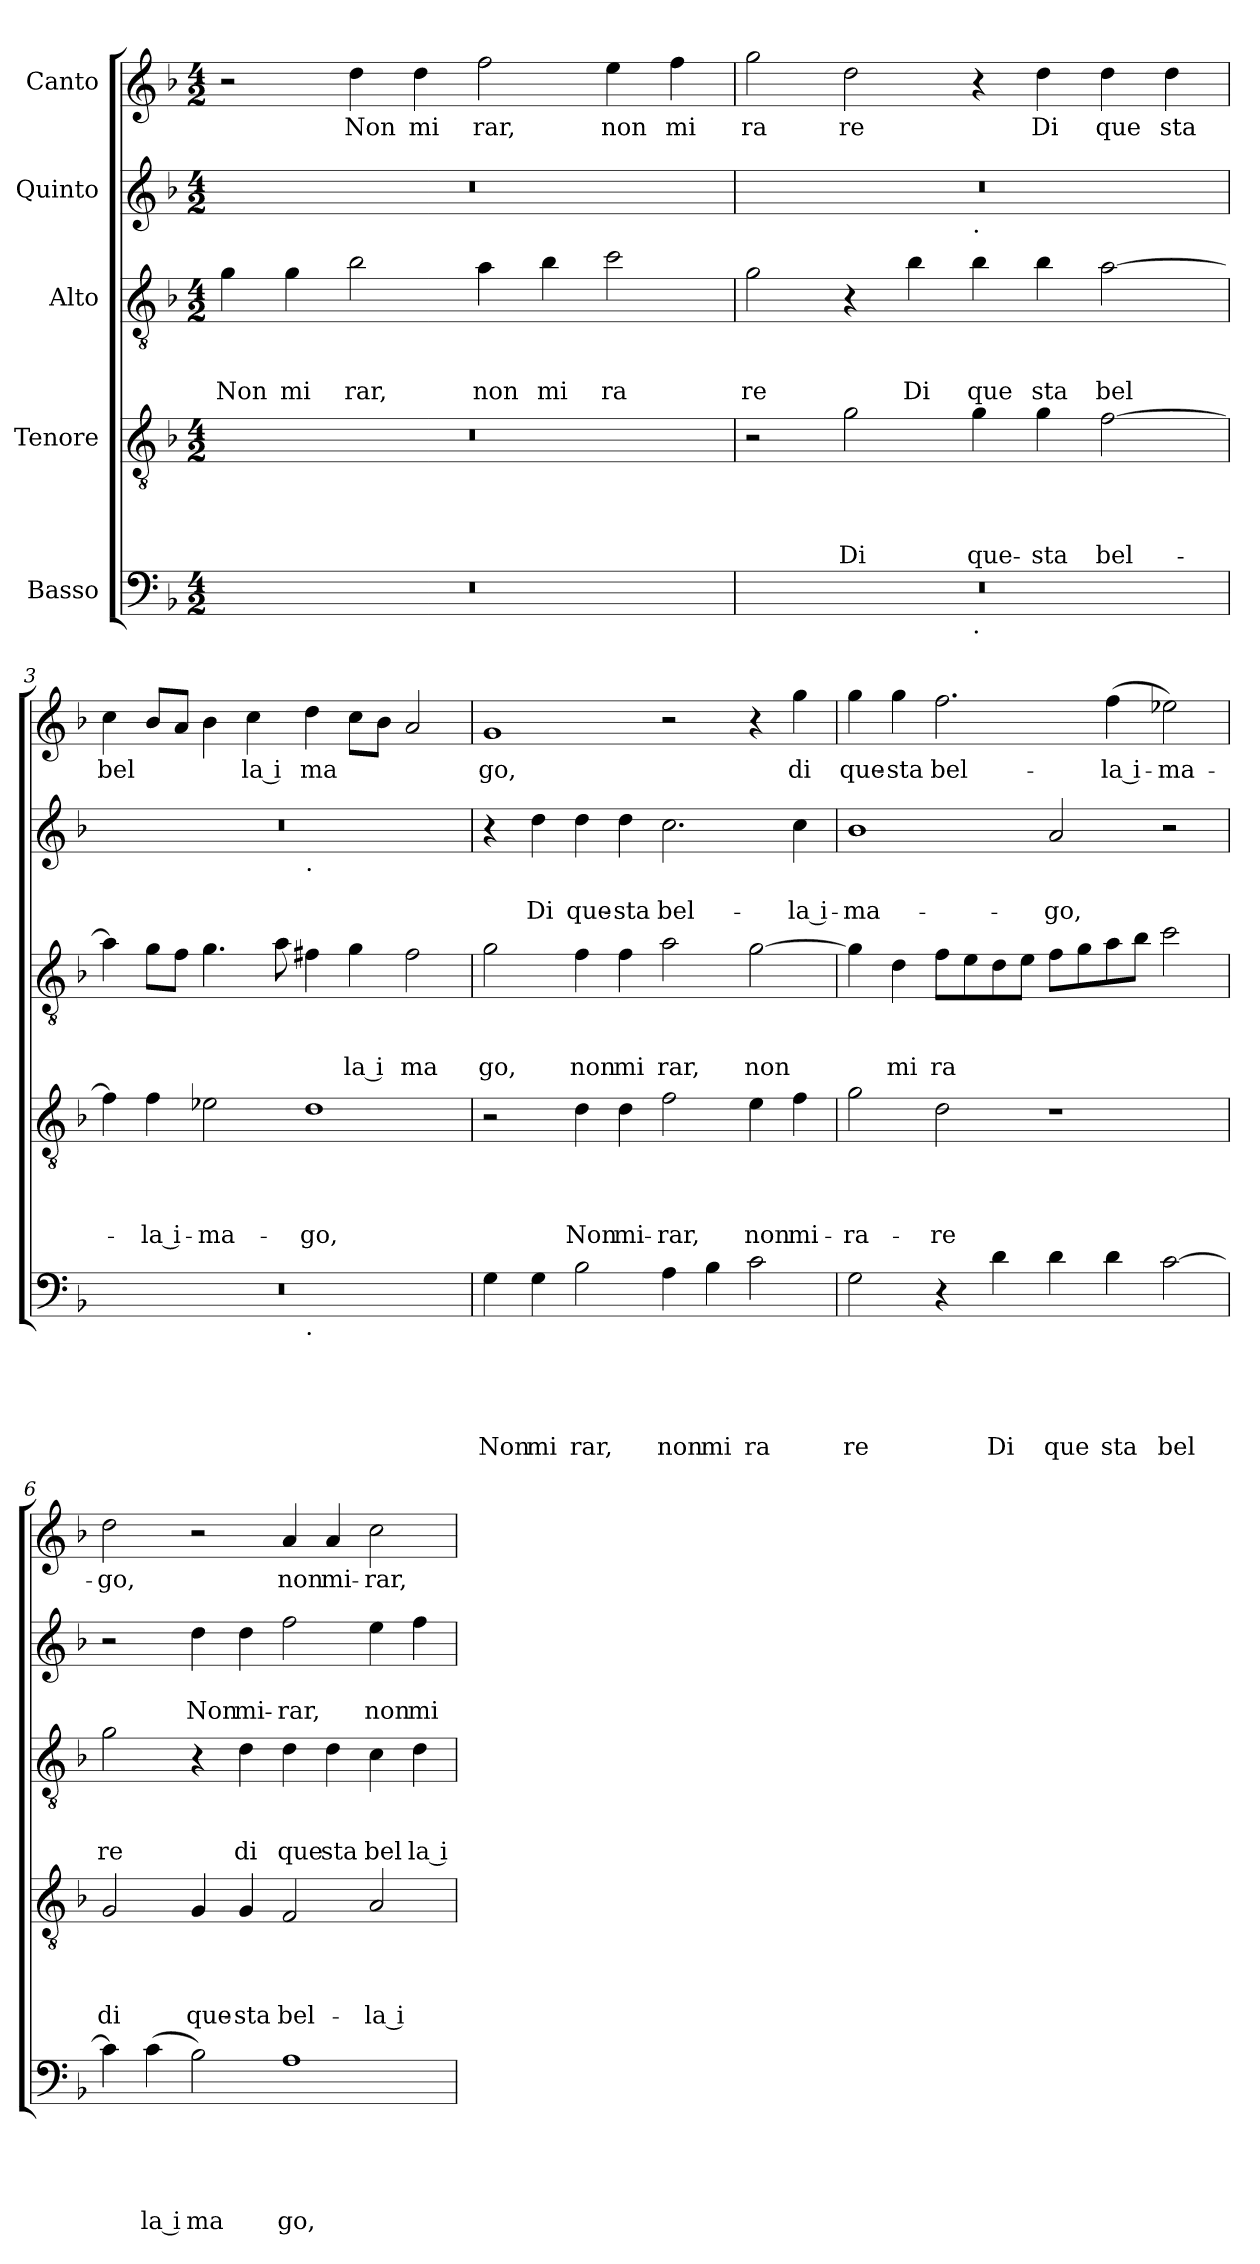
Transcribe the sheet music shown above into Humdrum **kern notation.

**kern	**text	**text	**text	**text	**text	**kern	**text	**text	**text	**text	**kern	**text	**text	**text	**kern	**text	**text	**kern	**text
*part5	*part5	*part5	*part5	*part5	*part5	*part4	*part4	*part4	*part4	*part4	*part3	*part3	*part3	*part3	*part2	*part2	*part2	*part1	*part1
*staff5	*staff5	*staff5	*staff5	*staff5	*staff5	*staff4	*staff4	*staff4	*staff4	*staff4	*staff3	*staff3	*staff3	*staff3	*staff2	*staff2	*staff2	*staff1	*staff1
*I"Basso	*	*	*	*	*	*I"Tenore	*	*	*	*	*I"Alto	*	*	*	*I"Quinto	*	*	*I"Canto	*
*clefF4	*	*	*	*	*	*clefGv2	*	*	*	*	*clefGv2	*	*	*	*clefG2	*	*	*clefG2	*
*k[b-]	*	*	*	*	*	*k[b-]	*	*	*	*	*k[b-]	*	*	*	*k[b-]	*	*	*k[b-]	*
*F:	*	*	*	*	*	*F:	*	*	*	*	*F:	*	*	*	*F:	*	*	*F:	*
*M4/2	*	*	*	*	*	*M4/2	*	*	*	*	*M4/2	*	*	*	*M4/2	*	*	*M4/2	*
=1	=1	=1	=1	=1	=1	=1	=1	=1	=1	=1	=1	=1	=1	=1	=1	=1	=1	=1	=1
!	!	!	!	!	!	!	!	!	!	!	!	!	!	!LO:LY:b	!	!	!	!	!
0r	.	.	.	.	.	0r	.	.	.	.	4g\	.	.	Non	0r	.	.	2r	.
!	!	!	!	!	!	!	!	!	!	!	!	!	!	!LO:LY:b	!	!	!	!	!
.	.	.	.	.	.	.	.	.	.	.	4g\	.	.	mi	.	.	.	.	.
!	!	!	!	!	!	!	!	!	!	!	!	!	!	!LO:LY:b	!	!	!	!	!LO:LY:b
.	.	.	.	.	.	.	.	.	.	.	2b-\	.	.	rar,	.	.	.	4dd\	Non
!	!	!	!	!	!	!	!	!	!	!	!	!	!	!	!	!	!	!	!LO:LY:b
.	.	.	.	.	.	.	.	.	.	.	.	.	.	.	.	.	.	4dd\	mi
!	!	!	!	!	!	!	!	!	!	!	!	!	!	!LO:LY:b	!	!	!	!	!LO:LY:b
.	.	.	.	.	.	.	.	.	.	.	4a\	.	.	non	.	.	.	2ff\	rar,
!	!	!	!	!	!	!	!	!	!	!	!	!	!	!LO:LY:b	!	!	!	!	!
.	.	.	.	.	.	.	.	.	.	.	4b-\	.	.	mi	.	.	.	.	.
!	!	!	!	!	!	!	!	!	!	!	!	!	!	!LO:LY:b	!	!	!	!	!LO:LY:b
.	.	.	.	.	.	.	.	.	.	.	2cc\	.	.	ra	.	.	.	4ee\	non
!	!	!	!	!	!	!	!	!	!	!	!	!	!	!	!	!	!	!	!LO:LY:b
.	.	.	.	.	.	.	.	.	.	.	.	.	.	.	.	.	.	4ff\	mi
=2	=2	=2	=2	=2	=2	=2	=2	=2	=2	=2	=2	=2	=2	=2	=2	=2	=2	=2	=2
!	!	!	!	!	!	!	!	!	!	!	!	!	!	!LO:LY:b	!	!	!	!	!LO:LY:b
*^	*	*	*	*	*	*	*	*	*	*	*	*	*	*	*^	*	*	*	*
0r	1ryy	.	.	.	.	.	2r	.	.	.	.	2g\	.	.	re	0r	1ryy	.	.	2gg\	ra
!	!	!	!	!	!	!	!	!	!	!	!LO:LY:b	!	!	!	!	!	!	!	!	!	!LO:LY:b
.	.	.	.	.	.	.	2g\	.	.	.	Di	4r	.	.	.	.	.	.	.	2dd\	re
!	!	!	!	!	!	!	!	!	!	!	!	!	!	!	!LO:LY:b	!	!	!	!	!	!
.	.	.	.	.	.	.	.	.	.	.	.	4b-\	.	.	Di	.	.	.	.	.	.
!	!	!	!	!	!	!	!	!	!	!	!	!	!	!	!	!	!LO:TX:b:t=.	!	!	!	!
!	!LO:TX:b:t=.	!	!	!	!	!	!	!	!	!	!	!	!	!	!	!	!	!	!	!	!
!	!	!	!	!	!	!	!	!	!	!	!LO:LY:b	!	!	!	!LO:LY:b	!	!	!	!	!	!
.	1ryy	.	.	.	.	.	4g\	.	.	.	que-	4b-\	.	.	que	.	1ryy	.	.	4r	.
!	!	!	!	!	!	!	!	!	!	!	!LO:LY:b	!	!	!	!LO:LY:b	!	!	!	!	!	!LO:LY:b
.	.	.	.	.	.	.	4g\	.	.	.	-sta	4b-\	.	.	sta	.	.	.	.	4dd\	Di
!	!	!	!	!	!	!	!	!	!	!	!LO:LY:b	!	!	!	!LO:LY:b	!	!	!	!	!	!LO:LY:b
.	.	.	.	.	.	.	[>2f\	.	.	.	bel-	[>2a\	.	.	bel	.	.	.	.	4dd\	que
!	!	!	!	!	!	!	!	!	!	!	!	!	!	!	!	!	!	!	!	!	!LO:LY:b
.	.	.	.	.	.	.	.	.	.	.	.	.	.	.	.	.	.	.	.	4dd\	sta
=3	=3	=3	=3	=3	=3	=3	=3	=3	=3	=3	=3	=3	=3	=3	=3	=3	=3	=3	=3	=3	=3
!	!	!	!	!	!	!	!	!	!	!	!	!	!	!	!	!	!	!	!	!	!LO:LY:b
0r	1ryy	.	.	.	.	.	4f\]	.	.	.	.	4a\]	.	.	.	0r	1ryy	.	.	4cc\	bel
!	!	!	!	!	!	!	!	!	!	!	!LO:LY:b:rj	!	!	!	!	!	!	!	!	!	!
.	.	.	.	.	.	.	4f\	.	.	.	-la i-	8g\L	.	.	.	.	.	.	.	8b-/L	.
.	.	.	.	.	.	.	.	.	.	.	.	8f\J	.	.	.	.	.	.	.	8a/J	.
!	!	!	!	!	!	!	!	!	!	!	!LO:LY:b	!	!	!	!	!	!	!	!	!	!
.	.	.	.	.	.	.	2e-X\	.	.	.	-ma-	4.g\	.	.	.	.	.	.	.	4b-\	.
!	!	!	!	!	!	!	!	!	!	!	!	!	!	!	!	!	!	!	!	!	!LO:LY:b:rj
.	.	.	.	.	.	.	.	.	.	.	.	.	.	.	.	.	.	.	.	4cc\	la i
.	.	.	.	.	.	.	.	.	.	.	.	8a\	.	.	.	.	.	.	.	.	.
!	!	!	!	!	!	!	!	!	!	!	!	!	!	!	!	!	!LO:TX:b:t=.	!	!	!	!
!	!LO:TX:b:t=.	!	!	!	!	!	!	!	!	!	!	!	!	!	!	!	!	!	!	!	!
!	!	!	!	!	!	!	!	!	!	!	!LO:LY:b	!	!	!	!	!	!	!	!	!	!LO:LY:b
.	1ryy	.	.	.	.	.	1d	.	.	.	-go,	4f#X\	.	.	.	.	1ryy	.	.	4dd\	ma
!	!	!	!	!	!	!	!	!	!	!	!	!	!	!	!LO:LY:b:rj	!	!	!	!	!	!
.	.	.	.	.	.	.	.	.	.	.	.	4g\	.	.	la i	.	.	.	.	8cc\L	.
.	.	.	.	.	.	.	.	.	.	.	.	.	.	.	.	.	.	.	.	8b-\J	.
!	!	!	!	!	!	!	!	!	!	!	!	!	!	!	!LO:LY:b	!	!	!	!	!	!
.	.	.	.	.	.	.	.	.	.	.	.	2f#\	.	.	ma	.	.	.	.	2a/	.
!!LO:LB:g=z
=4	=4	=4	=4	=4	=4	=4	=4	=4	=4	=4	=4	=4	=4	=4	=4	=4	=4	=4	=4	=4	=4
!	!	!	!	!	!	!LO:LY:b	!	!	!	!	!	!	!	!	!LO:LY:b	!	!	!	!	!	!LO:LY:b
*v	*v	*	*	*	*	*	*	*	*	*	*	*	*	*	*	*v	*v	*	*	*	*
4G\	.	.	.	.	Non	2r	.	.	.	.	2g\	.	.	go,	4r	.	.	1g	go,
!	!	!	!	!	!LO:LY:b	!	!	!	!	!	!	!	!	!	!	!	!LO:LY:b	!	!
4G\	.	.	.	.	mi	.	.	.	.	.	.	.	.	.	4dd\	.	Di	.	.
!	!	!	!	!	!LO:LY:b	!	!	!	!	!LO:LY:b	!	!	!	!LO:LY:b	!	!	!LO:LY:b	!	!
2B-\	.	.	.	.	rar,	4d\	.	.	.	Non	4f\	.	.	non	4dd\	.	que-	.	.
!	!	!	!	!	!	!	!	!	!	!LO:LY:b	!	!	!	!LO:LY:b	!	!	!LO:LY:b	!	!
.	.	.	.	.	.	4d\	.	.	.	mi-	4f\	.	.	mi	4dd\	.	-sta	.	.
!	!	!	!	!	!LO:LY:b	!	!	!	!	!LO:LY:b	!	!	!	!LO:LY:b	!	!	!LO:LY:b	!	!
4A\	.	.	.	.	non	2f\	.	.	.	-rar,	2a\	.	.	rar,	2.cc\	.	bel-	2r	.
!	!	!	!	!	!LO:LY:b	!	!	!	!	!	!	!	!	!	!	!	!	!	!
4B-\	.	.	.	.	mi	.	.	.	.	.	.	.	.	.	.	.	.	.	.
!	!	!	!	!	!LO:LY:b	!	!	!	!	!LO:LY:b	!	!	!	!LO:LY:b	!	!	!	!	!
2c\	.	.	.	.	ra	4e\	.	.	.	non	[>2g\	.	.	non	.	.	.	4r	.
!	!	!	!	!	!	!	!	!	!	!LO:LY:b	!	!	!	!	!	!	!LO:LY:b:rj	!	!LO:LY:b
.	.	.	.	.	.	4f\	.	.	.	mi-	.	.	.	.	4cc\	.	-la i-	4gg\	di
=5	=5	=5	=5	=5	=5	=5	=5	=5	=5	=5	=5	=5	=5	=5	=5	=5	=5	=5	=5
!	!	!	!	!	!LO:LY:b	!	!	!	!	!LO:LY:b	!	!	!	!	!	!	!LO:LY:b	!	!LO:LY:b
2G\	.	.	.	.	re	2g\	.	.	.	-ra-	4g\]	.	.	.	1b-	.	-ma-	4gg\	que-
!	!	!	!	!	!	!	!	!	!	!	!	!	!	!LO:LY:b	!	!	!	!	!LO:LY:b
.	.	.	.	.	.	.	.	.	.	.	4d\	.	.	mi	.	.	.	4gg\	-sta
!	!	!	!	!	!	!	!	!	!	!LO:LY:b	!	!	!	!LO:LY:b	!	!	!	!	!LO:LY:b
4r	.	.	.	.	.	2d\	.	.	.	-re	8f\L	.	.	ra	.	.	.	2.ff\	bel-
.	.	.	.	.	.	.	.	.	.	.	8e\	.	.	.	.	.	.	.	.
!	!	!	!	!	!LO:LY:b	!	!	!	!	!	!	!	!	!	!	!	!	!	!
4d\	.	.	.	.	Di	.	.	.	.	.	8d\	.	.	.	.	.	.	.	.
.	.	.	.	.	.	.	.	.	.	.	8e\J	.	.	.	.	.	.	.	.
!	!	!	!	!	!LO:LY:b	!	!	!	!	!	!	!	!	!	!	!	!LO:LY:b	!	!
4d\	.	.	.	.	que	1r	.	.	.	.	8f\L	.	.	.	2a/	.	-go,	.	.
.	.	.	.	.	.	.	.	.	.	.	8g\	.	.	.	.	.	.	.	.
!	!	!	!	!	!LO:LY:b	!	!	!	!	!	!	!	!	!	!	!	!	!	!LO:LY:b:rj
4d\	.	.	.	.	sta	.	.	.	.	.	8a\	.	.	.	.	.	.	(<4ff\	-la i-
.	.	.	.	.	.	.	.	.	.	.	8b-\J	.	.	.	.	.	.	.	.
!	!	!	!	!	!LO:LY:b	!	!	!	!	!	!	!	!	!	!	!	!	!	!LO:LY:b
[>2c\	.	.	.	.	bel	.	.	.	.	.	2cc\	.	.	.	2r	.	.	2ee-X\)	-ma-
=6	=6	=6	=6	=6	=6	=6	=6	=6	=6	=6	=6	=6	=6	=6	=6	=6	=6	=6	=6
!	!	!	!	!	!	!	!	!	!	!LO:LY:b	!	!	!	!LO:LY:b	!	!	!	!	!LO:LY:b
4c\]	.	.	.	.	.	2G/	.	.	.	di	2g\	.	.	re	2r	.	.	2dd\	-go,
!	!	!	!	!	!LO:LY:b:rj	!	!	!	!	!	!	!	!	!	!	!	!	!	!
(<4c\	.	.	.	.	la i	.	.	.	.	.	.	.	.	.	.	.	.	.	.
!	!	!	!	!	!LO:LY:b	!	!	!	!	!LO:LY:b	!	!	!	!	!	!	!LO:LY:b	!	!
2B-\)	.	.	.	.	ma	4G/	.	.	.	que-	4r	.	.	.	4dd\	.	Non	2r	.
!	!	!	!	!	!	!	!	!	!	!LO:LY:b	!	!	!	!LO:LY:b	!	!	!LO:LY:b	!	!
.	.	.	.	.	.	4G/	.	.	.	-sta	4d\	.	.	di	4dd\	.	mi-	.	.
!	!	!	!	!	!LO:LY:b	!	!	!	!	!LO:LY:b	!	!	!	!LO:LY:b	!	!	!LO:LY:b	!	!LO:LY:b
1A	.	.	.	.	go,	2F/	.	.	.	bel-	4d\	.	.	que	2ff\	.	-rar,	4a/	non
!	!	!	!	!	!	!	!	!	!	!	!	!	!	!LO:LY:b	!	!	!	!	!LO:LY:b
.	.	.	.	.	.	.	.	.	.	.	4d\	.	.	sta	.	.	.	4a/	mi-
!	!	!	!	!	!	!	!	!	!	!LO:LY:b:rj	!	!	!	!LO:LY:b	!	!	!LO:LY:b	!	!LO:LY:b
.	.	.	.	.	.	2A/	.	.	.	-la i-	4c\	.	.	bel	4ee\	.	non	2cc\	-rar,
!	!	!	!	!	!	!	!	!	!	!	!	!	!	!LO:LY:b:rj	!	!	!LO:LY:b	!	!
.	.	.	.	.	.	.	.	.	.	.	4d\	.	.	la i	4ff\	.	mi-	.	.
=	=	=	=	=	=	=	=	=	=	=	=	=	=	=	=	=	=	=	=
*-	*-	*-	*-	*-	*-	*-	*-	*-	*-	*-	*-	*-	*-	*-	*-	*-	*-	*-	*-
